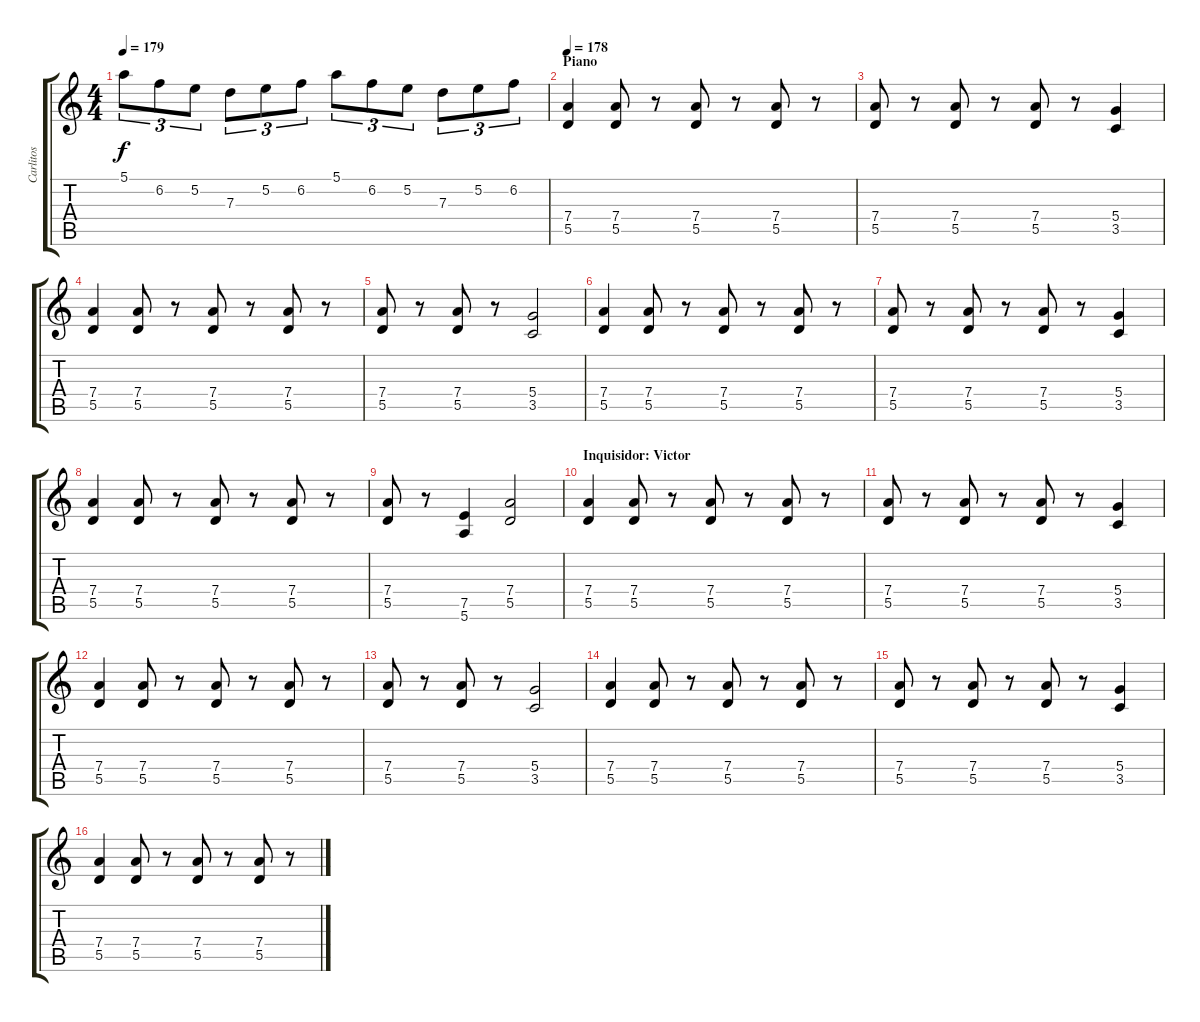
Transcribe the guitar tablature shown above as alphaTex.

\track ("Carlitos" "Carlitos") {instrument distortionguitar}
\staff {score tabs}
\tuning (E4 B3 G3 D3 A2 E2) {hide}
\ts (4 4)
\tempo 179
\clef g2
\ks c
5.1.8{tu (3 2) dy f} 6.2.8{tu (3 2)} 5.2.8{tu (3 2)} 7.3.8{tu (3 2)} 5.2.8{tu (3 2)} 6.2.8{tu (3 2)} 5.1.8{tu (3 2)} 6.2.8{tu (3 2)} 5.2.8{tu (3 2)} 7.3.8{tu (3 2)} 5.2.8{tu (3 2)} 6.2.8{tu (3 2)} |
\section ("" "Piano")
\tempo 178
(7.4 5.5).4{volume 12} (7.4 5.5).8 r.8 (7.4 5.5).8 r.8 (7.4 5.5).8 r.8 |
(7.4 5.5).8 r.8 (7.4 5.5).8 r.8 (7.4 5.5).8 r.8 (5.4 3.5).4 |
(7.4 5.5).4 (7.4 5.5).8 r.8 (7.4 5.5).8 r.8 (7.4 5.5).8 r.8 |
(7.4 5.5).8 r.8 (7.4 5.5).8 r.8 (5.4 3.5).2 |
(7.4 5.5).4 (7.4 5.5).8 r.8 (7.4 5.5).8 r.8 (7.4 5.5).8 r.8 |
(7.4 5.5).8 r.8 (7.4 5.5).8 r.8 (7.4 5.5).8 r.8 (5.4 3.5).4 |
(7.4 5.5).4 (7.4 5.5).8 r.8 (7.4 5.5).8 r.8 (7.4 5.5).8 r.8 |
(7.4 5.5).8 r.8 (7.5 5.6).4 (7.4 5.5).2 |
\section ("" "Inquisidor: Victor")
(7.4 5.5).4 (7.4 5.5).8 r.8 (7.4 5.5).8 r.8 (7.4 5.5).8 r.8 |
(7.4 5.5).8 r.8 (7.4 5.5).8 r.8 (7.4 5.5).8 r.8 (5.4 3.5).4 |
(7.4 5.5).4 (7.4 5.5).8 r.8 (7.4 5.5).8 r.8 (7.4 5.5).8 r.8 |
(7.4 5.5).8 r.8 (7.4 5.5).8 r.8 (5.4 3.5).2 |
(7.4 5.5).4 (7.4 5.5).8 r.8 (7.4 5.5).8 r.8 (7.4 5.5).8 r.8 |
(7.4 5.5).8 r.8 (7.4 5.5).8 r.8 (7.4 5.5).8 r.8 (5.4 3.5).4 |
(7.4 5.5).4 (7.4 5.5).8 r.8 (7.4 5.5).8 r.8 (7.4 5.5).8 r.8
